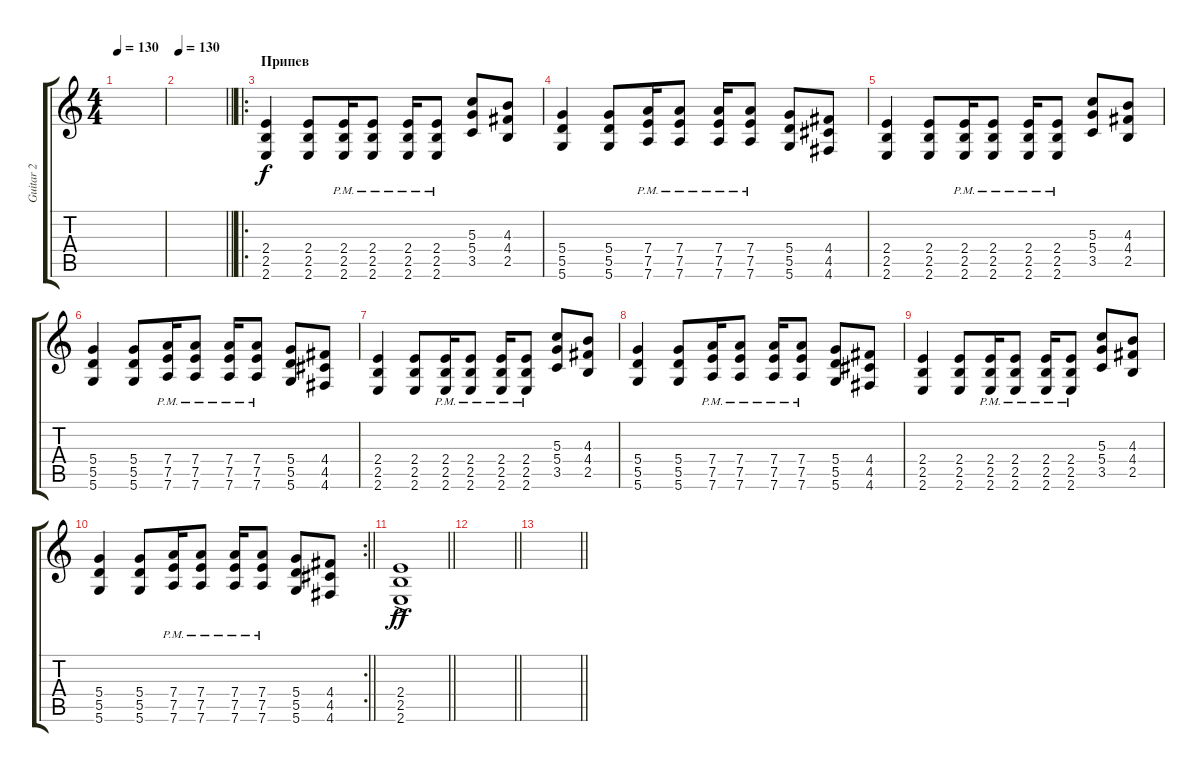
\track ("Guitar 2" "Guitar 2") {instrument overdrivenguitar}
\staff {score tabs}
\tuning (E4 B3 G3 D3 A2 D2) {hide}
\ts (4 4)
\tempo 130
\clef g2
\ks c
|
\tempo 120
\tempo 130
\barLineRight lightlight
|
\ro
\section ("" "Припев")
(2.4 2.5 2.6).4{balance 0 instrument overdrivenguitar} (2.4 2.5 2.6).8 (2.4{pm} 2.5{pm} 2.6{pm}).16 (2.4{pm} 2.5{pm} 2.6{pm}).8 (2.4{pm} 2.5{pm} 2.6{pm}).16 (2.4{pm} 2.5{pm} 2.6{pm}).8 (5.3 5.4 3.5).8 (4.3 4.4 2.5).8 |
(5.4 5.5 5.6).4 (5.4 5.5 5.6).8 (7.4{pm} 7.5{pm} 7.6).16 (7.4{pm} 7.5{pm} 7.6).8 (7.4{pm} 7.5{pm} 7.6).16 (7.4{pm} 7.5{pm} 7.6).8 (5.4 5.5 5.6).8 (4.4 4.5 4.6).8 |
(2.4 2.5 2.6).4{balance 0 instrument overdrivenguitar} (2.4 2.5 2.6).8 (2.4{pm} 2.5{pm} 2.6{pm}).16 (2.4{pm} 2.5{pm} 2.6{pm}).8 (2.4{pm} 2.5{pm} 2.6{pm}).16 (2.4{pm} 2.5{pm} 2.6{pm}).8 (5.3 5.4 3.5).8 (4.3 4.4 2.5).8 |
(5.4 5.5 5.6).4 (5.4 5.5 5.6).8 (7.4{pm} 7.5{pm} 7.6).16 (7.4{pm} 7.5{pm} 7.6).8 (7.4{pm} 7.5{pm} 7.6).16 (7.4{pm} 7.5{pm} 7.6).8 (5.4 5.5 5.6).8 (4.4 4.5 4.6).8 |
(2.4 2.5 2.6).4{balance 0 instrument overdrivenguitar} (2.4 2.5 2.6).8 (2.4{pm} 2.5{pm} 2.6{pm}).16 (2.4{pm} 2.5{pm} 2.6{pm}).8 (2.4{pm} 2.5{pm} 2.6{pm}).16 (2.4{pm} 2.5{pm} 2.6{pm}).8 (5.3 5.4 3.5).8 (4.3 4.4 2.5).8 |
(5.4 5.5 5.6).4 (5.4 5.5 5.6).8 (7.4{pm} 7.5{pm} 7.6).16 (7.4{pm} 7.5{pm} 7.6).8 (7.4{pm} 7.5{pm} 7.6).16 (7.4{pm} 7.5{pm} 7.6).8 (5.4 5.5 5.6).8 (4.4 4.5 4.6).8 |
(2.4 2.5 2.6).4{balance 0 instrument overdrivenguitar} (2.4 2.5 2.6).8 (2.4{pm} 2.5{pm} 2.6{pm}).16 (2.4{pm} 2.5{pm} 2.6{pm}).8 (2.4{pm} 2.5{pm} 2.6{pm}).16 (2.4{pm} 2.5{pm} 2.6{pm}).8 (5.3 5.4 3.5).8 (4.3 4.4 2.5).8 |
\rc 2
\barLineRight lightlight
(5.4 5.5 5.6).4 (5.4 5.5 5.6).8 (7.4{pm} 7.5{pm} 7.6).16 (7.4{pm} 7.5{pm} 7.6).8 (7.4{pm} 7.5{pm} 7.6).16 (7.4{pm} 7.5{pm} 7.6).8 (5.4 5.5 5.6).8 (4.4 4.5 4.6).8 |
\barLineRight lightlight
(2.4{ac} 2.5 2.6).1{dy ff} |
\barLineRight lightlight
|
\barLineRight lightlight
